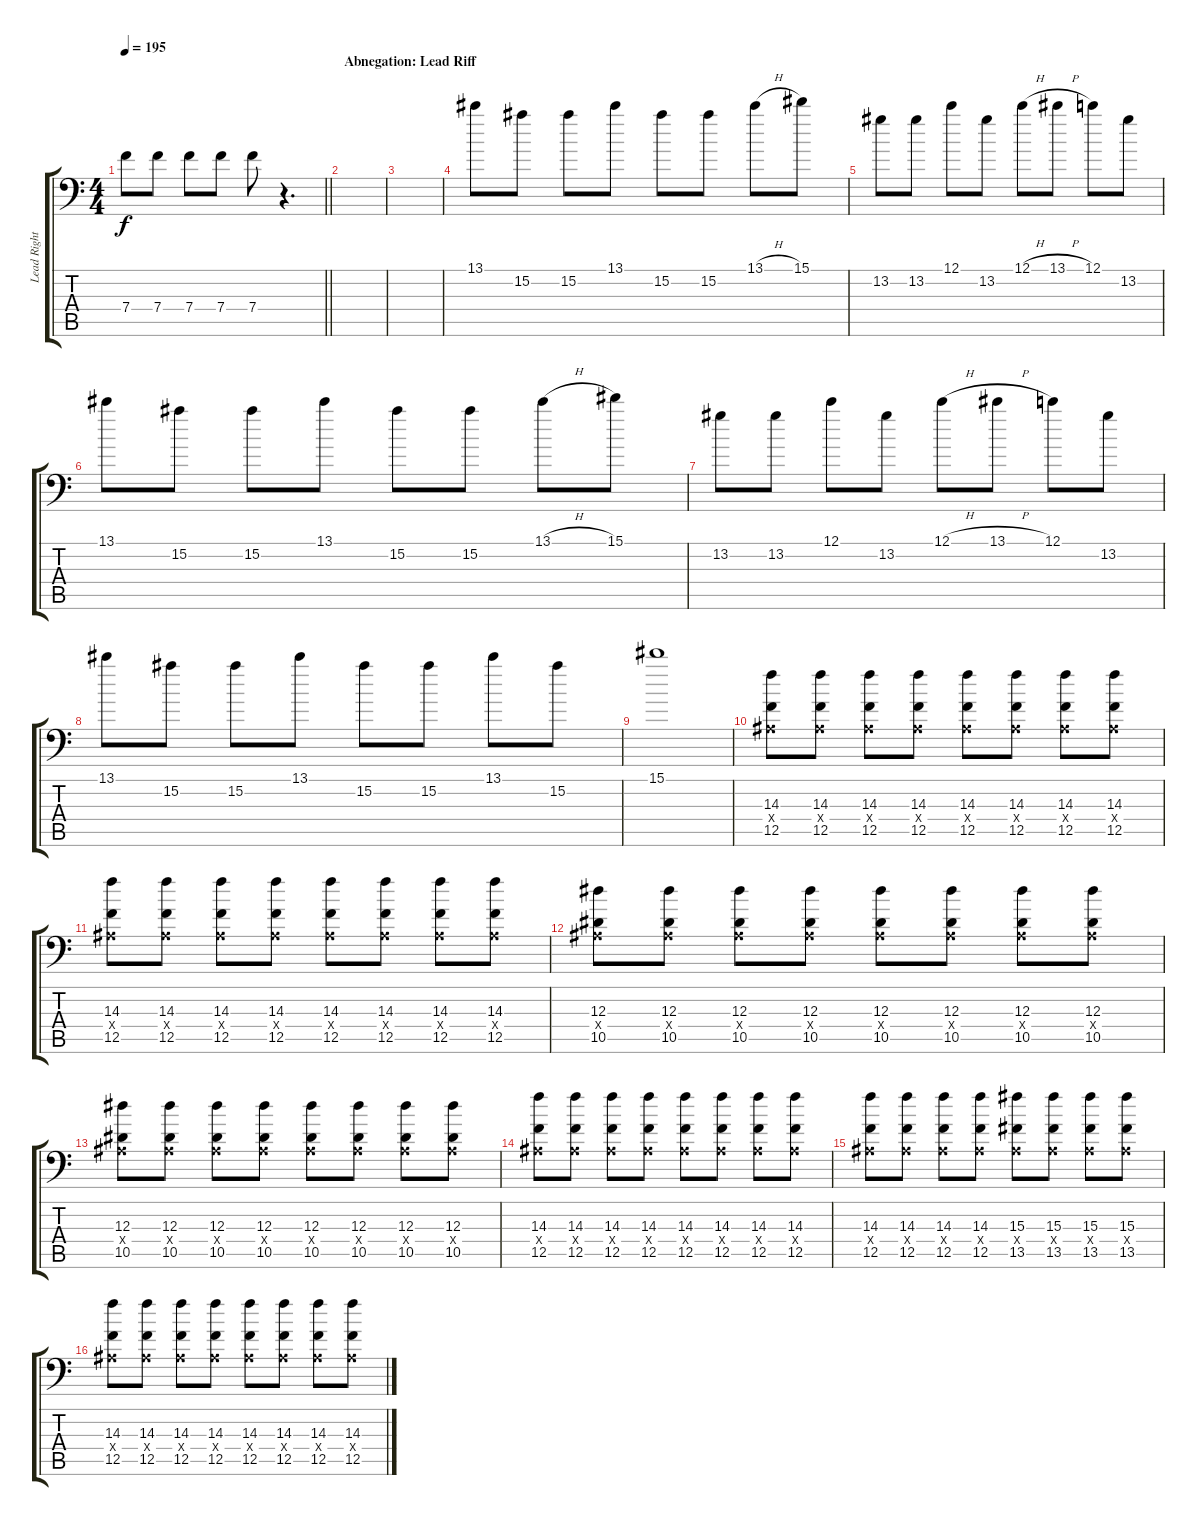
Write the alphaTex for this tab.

\track ("Lead Right 1" "Lead Right") {instrument distortionguitar}
\staff {score tabs}
\tuning (C4 G3 Eb3 Bb2 F2 Bb1) {hide}
\ts (4 4)
\tempo 195
\clef f4
\barLineRight lightlight
\ks c
7.4.8{dy f} 7.4.8 7.4.8 7.4.8 7.4.8 r.4{d} |
\section ("" "Abnegation: Lead Riff")
|
|
13.1.8 15.2.8 15.2.8 13.1.8 15.2.8 15.2.8 13.1{h}.8 15.1.8 |
13.2.8 13.2.8 12.1.8 13.2.8 12.1{h}.8 13.1{h}.8 12.1.8 13.2.8 |
13.1.8 15.2.8 15.2.8 13.1.8 15.2.8 15.2.8 13.1{h}.8 15.1.8 |
13.2.8 13.2.8 12.1.8 13.2.8 12.1{h}.8 13.1{h}.8 12.1.8 13.2.8 |
13.1.8 15.2.8 15.2.8 13.1.8 15.2.8 15.2.8 13.1.8 15.2.8 |
15.1.1 |
(14.3 0.4{x} 12.5).8 (14.3 0.4{x} 12.5).8 (14.3 0.4{x} 12.5).8 (14.3 0.4{x} 12.5).8 (14.3 0.4{x} 12.5).8 (14.3 0.4{x} 12.5).8 (14.3 0.4{x} 12.5).8 (14.3 0.4{x} 12.5).8 |
(14.3 0.4{x} 12.5).8 (14.3 0.4{x} 12.5).8 (14.3 0.4{x} 12.5).8 (14.3 0.4{x} 12.5).8 (14.3 0.4{x} 12.5).8 (14.3 0.4{x} 12.5).8 (14.3 0.4{x} 12.5).8 (14.3 0.4{x} 12.5).8 |
(12.3 0.4{x} 10.5).8 (12.3 0.4{x} 10.5).8 (12.3 0.4{x} 10.5).8 (12.3 0.4{x} 10.5).8 (12.3 0.4{x} 10.5).8 (12.3 0.4{x} 10.5).8 (12.3 0.4{x} 10.5).8 (12.3 0.4{x} 10.5).8 |
(12.3 0.4{x} 10.5).8 (12.3 0.4{x} 10.5).8 (12.3 0.4{x} 10.5).8 (12.3 0.4{x} 10.5).8 (12.3 0.4{x} 10.5).8 (12.3 0.4{x} 10.5).8 (12.3 0.4{x} 10.5).8 (12.3 0.4{x} 10.5).8 |
(14.3 0.4{x} 12.5).8 (14.3 0.4{x} 12.5).8 (14.3 0.4{x} 12.5).8 (14.3 0.4{x} 12.5).8 (14.3 0.4{x} 12.5).8 (14.3 0.4{x} 12.5).8 (14.3 0.4{x} 12.5).8 (14.3 0.4{x} 12.5).8 |
(14.3 0.4{x} 12.5).8 (14.3 0.4{x} 12.5).8 (14.3 0.4{x} 12.5).8 (14.3 0.4{x} 12.5).8 (15.3 0.4{x} 13.5).8 (15.3 0.4{x} 13.5).8 (15.3 0.4{x} 13.5).8 (15.3 0.4{x} 13.5).8 |
(14.3 0.4{x} 12.5).8 (14.3 0.4{x} 12.5).8 (14.3 0.4{x} 12.5).8 (14.3 0.4{x} 12.5).8 (14.3 0.4{x} 12.5).8 (14.3 0.4{x} 12.5).8 (14.3 0.4{x} 12.5).8 (14.3 0.4{x} 12.5).8
